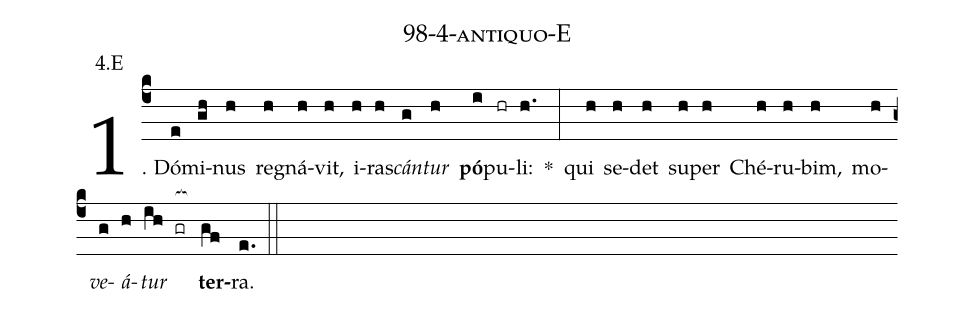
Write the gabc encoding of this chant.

name: 98-4-antiquo-E;
annotation: 4.E;
%%
(c4)1. Dó(e)mi(gh)nus(h) re(h)gná(h)vit,(h) i(h)ras(h)<i>cán</i>(g)<i>tur</i>(h) <b>pó</b>(i)pu(hr)li:(h.) *(:) qui(h) se(h)det(h) su(h)per(h) Ché(h)ru(h)bim,(h) mo(h)<i>ve</i>(g)<i>á</i>(h)<i>tur</i>(ih gr[ocb:1{]) <b>ter</b>(gf[ocb:0}])ra.(e.) (::)
